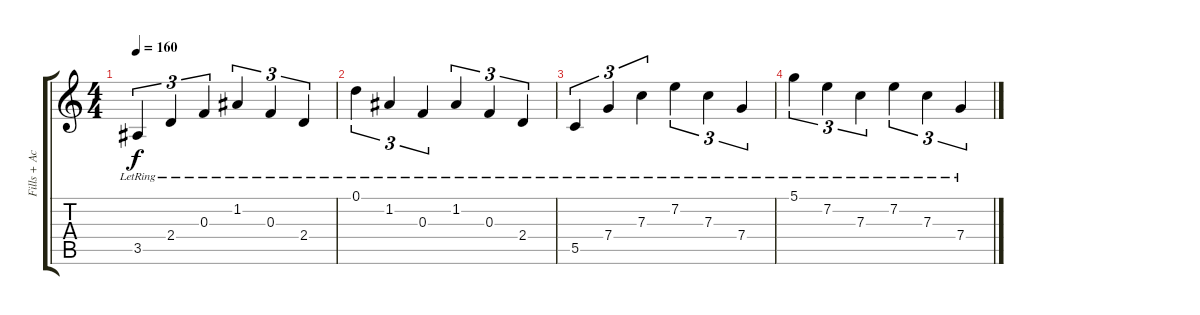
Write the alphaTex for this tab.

\track ("Fills + Acoustic" "Fills + Ac") {instrument acousticguitarsteel}
\staff {score tabs}
\tuning (D4 A3 F3 C3 G2 D2) {hide}
\ts (4 4)
\tempo 160
\clef g2
\ks c
3.5{lr}.4{tu (3 2) dy f} 2.4{lr}.4{tu (3 2)} 0.3{lr}.4{tu (3 2)} 1.2{lr}.4{tu (3 2)} 0.3{lr}.4{tu (3 2)} 2.4{lr}.4{tu (3 2)} |
0.1{lr}.4{tu (3 2)} 1.2{lr}.4{tu (3 2)} 0.3{lr}.4{tu (3 2)} 1.2{lr}.4{tu (3 2)} 0.3{lr}.4{tu (3 2)} 2.4{lr}.4{tu (3 2)} |
5.5{lr}.4{tu (3 2)} 7.4{lr}.4{tu (3 2)} 7.3{lr}.4{tu (3 2)} 7.2{lr}.4{tu (3 2)} 7.3{lr}.4{tu (3 2)} 7.4{lr}.4{tu (3 2)} |
5.1{lr}.4{tu (3 2)} 7.2{lr}.4{tu (3 2)} 7.3{lr}.4{tu (3 2)} 7.2{lr}.4{tu (3 2)} 7.3{lr}.4{tu (3 2)} 7.4{lr}.4{tu (3 2)}
